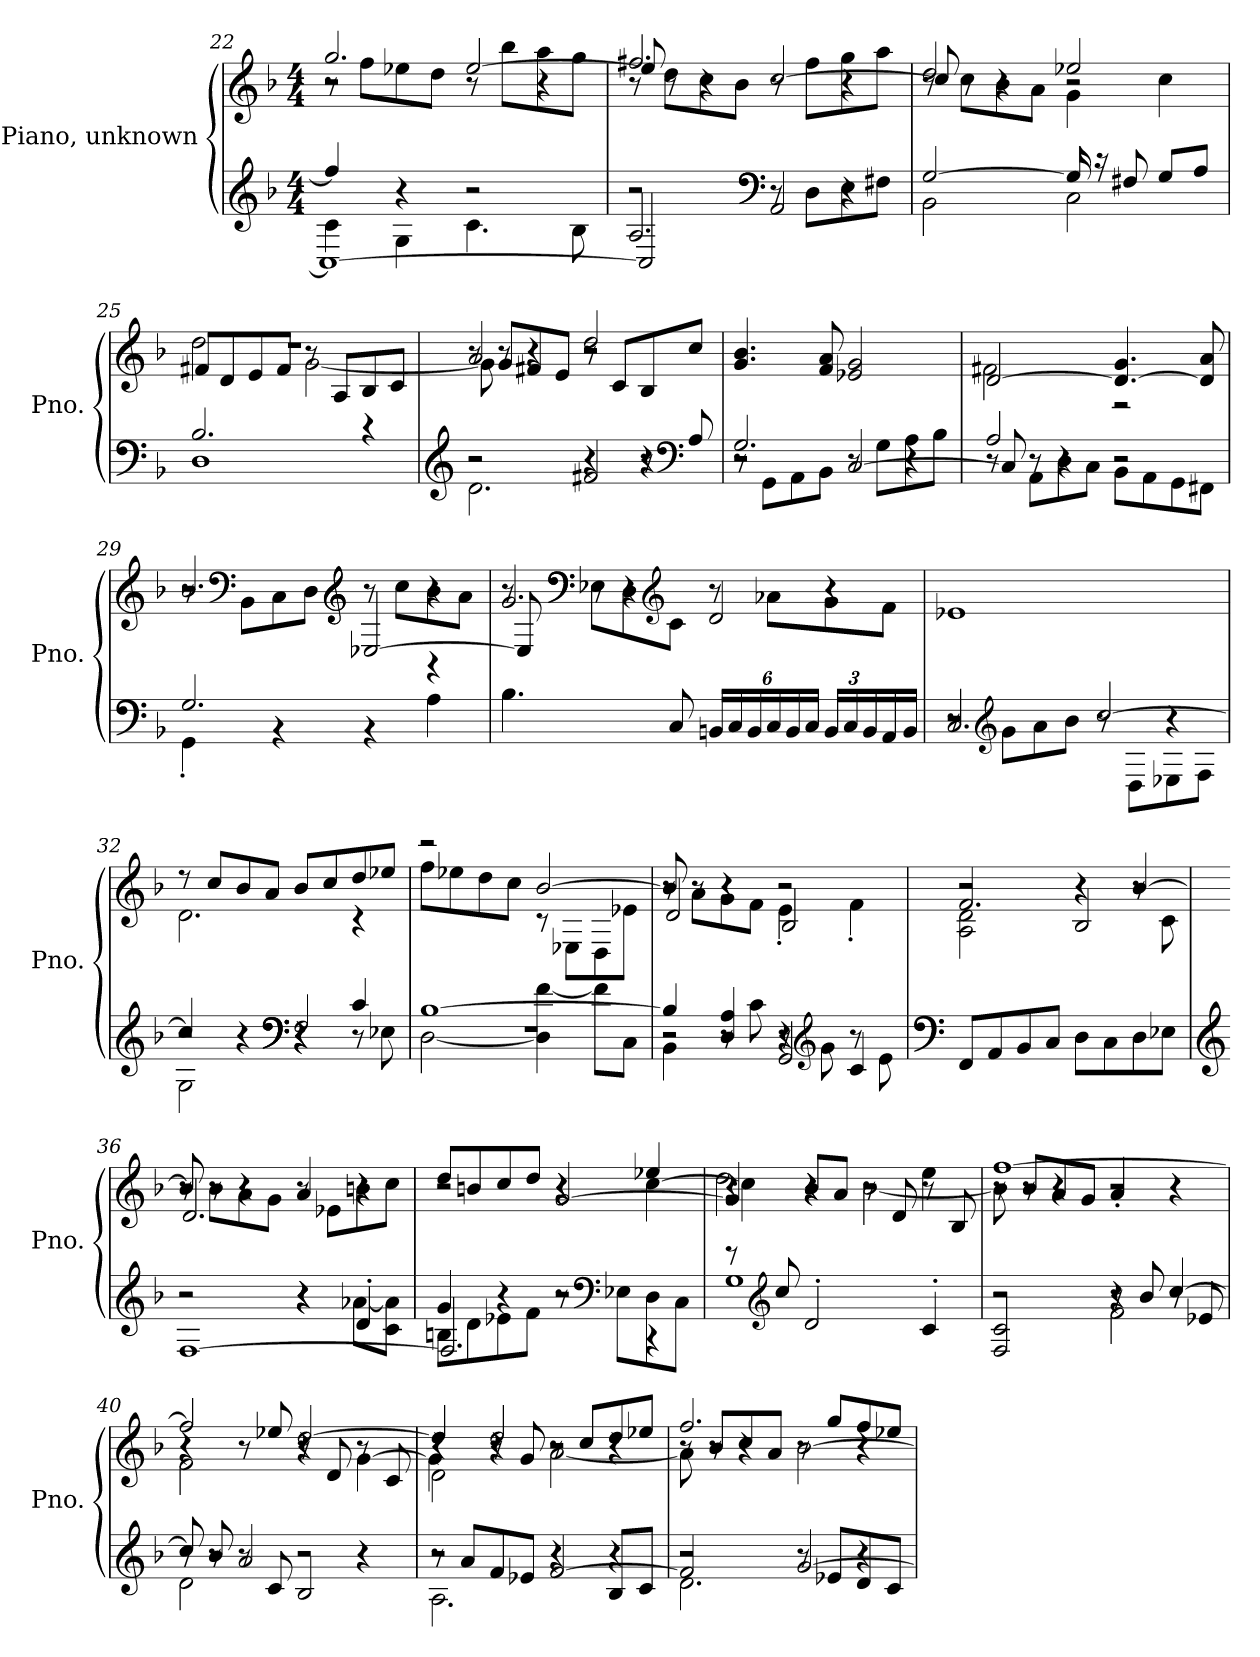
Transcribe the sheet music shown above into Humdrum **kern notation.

**kern	**kern
*part1	*part1
*staff2	*staff1
*I"Piano, unknown	*
*I'Pno.	*
*clefG2	*clefG2
*k[b-]	*k[b-]
*M4/4	*M4/4
=22	=22
*^	*^
*	*^	*	*^
4ff/]	4c\	1C_	2.gg/	8r	2r
.	.	.	.	8ff\L	.
4r	4G\	.	.	8ee-X\	.
.	.	.	.	8dd\J	.
2r	4.c\	.	.	8r	[2ee-/
.	.	.	.	8bb-\L	.
.	.	.	4r	8aa\	.
.	8B-\	.	.	8gg\J	.
=23	=23	=23	=23	=23	=23
2.A/	2r	2C/]	2.ff#X/	8r	8ee-/]
.	.	.	.	8dd\L	8r
.	.	.	.	8cc\	4r
.	.	.	.	8b-\J	.
*clefF4	*	*	*	*	*
.	8r	2AA/	.	8r	[2cc/
.	8D\L	.	.	8ff#\L	.
4r	8E\	.	4r	8gg\	.
.	8F#X\J	.	.	8aa\J	.
*	*v	*v	*	*	*
!!LO:PB:g=z	!!	!!
=24	=24	=24	=24	=24
[2G/	2BB-\	2dd/	8r	8cc/]
.	.	.	8cc\L	8r
.	.	.	8b-\	4r
.	.	.	8a\J	.
16G/]	2C\	2ee-X/	4g\	2r
16r	.	.	.	.
8F#X/	.	.	.	.
8G/L	.	.	4cc\	.
8A/J	.	.	.	.
=25	=25	=25	=25	=25
2.B-/	1D	1r	2dd\	8f#X/L
.	.	.	.	8d/
.	.	.	.	8e/
.	.	.	.	8f#/J
.	.	.	[2g\	8r
.	.	.	.	8A/L
4r	.	.	.	8B-/
.	.	.	.	8c/J
*v	*v	*	*	*
=26	=26	=26	=26
*clefG2	*	*	*
*^	*	*	*
*	*^	*	*	*
2r	2.d\	2r	2a/	8g\]	8r
.	.	.	.	8r	8g/L
.	.	.	.	4r	8f#X/
.	.	.	.	.	8e/J
2f#X/	.	4r	2dd/	2r	8r
.	.	.	.	.	8c/L
.	4r	8r	.	.	8B-/
*clefF4	*	*	*	*	*
.	.	8A/	.	.	8cc/J
*	*	*	*v	*v	*v
!!LO:LB:g=z
=27	=27	=27	=27
2.G/	8r	2r	4.g/ 4.b-/
.	8GG\L	.	.
.	8AA\	.	.
.	8BB-\J	.	8f/ 8a/
.	8r	[2C/	2e-X/ 2g/
.	8G\L	.	.
4r	8A\	.	.
.	8B-\J	.	.
=28	=28	=28	=28
*	*	*	*^
2A/	8r	8C/]	[2d/	2f#X\
.	8AA\L	8r	.	.
.	8D\	4r	.	.
.	8C\J	.	.	.
2r	8BB-\L	2r	4.d/_ 4.g/	2r
.	8AA\	.	.	.
.	8GG\	.	.	.
.	8FF#X\J	.	8d/] 8a/	.
*	*v	*v	*	*
=29	=29	=29	=29
*	*	*	*^
2.G/	4GG'\	2.b-/	8r	2r
*	*	*clefF4	*	*
.	.	.	8BB-\L	.
.	4r	.	8C\	.
.	.	.	8D\J	.
*	*	*clefG2	*	*
.	4r	.	8r	[2E-X/
.	.	.	8cc\L	.
4r	4A\	4r	8b-\	.
.	.	.	8a\J	.
*v	*v	*	*	*
!!LO:LB:g=z	!!	!!
=30	=30	=30	=30
4.B-\	2.g/	8r	8E-/]
*	*clefF4	*	*
.	.	8E-X\L	8r
.	.	8D\	4r
*	*clefG2	*	*
8C/	.	8c\J	.
*Xbrackettup	*	*	*
24BBn/LL	.	8r	2d/
24C/	.	.	.
24BB/	.	.	.
24C/	.	8a-X\L	.
24BB/	.	.	.
24C/JJ	.	.	.
24BB/LL	4r	8g\	.
24C/	.	.	.
24BB/	.	.	.
16AA/	.	8f\J	.
16BB/JJ	.	.	.
*	*v	*v	*v
=31	=31
*^	*
*	*^	*
2r	8r	2.C/	1e-X
*clefG2	*	*	*
.	8g\L	.	.
.	8a\	.	.
.	8b-\J	.	.
[2cc/	8r	.	.
.	8D\L	.	.
.	8E-X\	4r	.
.	8F\J	.	.
=32	=32	=32	=32
*	*	*	*^
4cc/]	2G\	2r	8r	2.d\
.	.	.	8cc/L	.
4r	.	.	8b-/	.
.	.	.	8a/J	.
*clefF4	*	*	*	*
4r	4r	2F/	8b-/L	.
.	.	.	8cc/	.
4c/	8r	.	8dd/	4r
.	8E-X\	.	8ee-X/J	.
!!LO:LB:g=z	!!
=33	=33	=33	=33	=33
1r	[2D\	[1B-	2r	8ff\L
.	.	.	.	8ee-X\
.	.	.	.	8dd\
.	.	.	.	8cc\J
.	4D\] [4f\	.	[2b-/	8r
.	.	.	.	8E-X\L
.	8f\L]	.	.	8D\
.	8C\J	.	.	8e-X\J
=34	=34	=34	=34	=34
*	*	*	*	*^
2r	4BB-\	4B-/]	8b-/]	8r	2d/
.	.	.	8r	8a\L	.
.	8r	4D/ 4A/	4r	8g\	.
.	8c\	.	.	8f\J	.
4r	8r	2GG/	2r	4e'\	2B-/
*clefG2	*	*	*	*	*
.	8g\	.	.	.	.
4c/	8r	.	.	4f'\	.
.	8e\	.	.	.	.
*v	*v	*v	*	*	*
=35	=35	=35	=35
*clefF4	*	*	*
8FF/L	2.f/	2A\ 2d\	2r
8AA/	.	.	.
8BB-/	.	.	.
8C/J	.	.	.
8D\L	.	4r	2B-/
8C\	.	.	.
8D\	[4b-/	8r	.
8E-X\J	.	8c\	.
!!LO:LB:g=z	!!	!!
=36	=36	=36	=36
*clefG2	*	*	*
*^	*	*	*
*	*^	*	*	*
2r	2r	[1F	8b-/]	8r	2.d/
.	.	.	8r	8b-\L	.
.	.	.	4r	8a\	.
.	.	.	.	8g\J	.
4r	4r	.	4a/	8r	.
.	.	.	.	8e-X\L	.
4d'/	[8a-X\L	.	4r	8bn\	4r
.	8c\ 8a-\]J	.	.	8cc\J	.
=37	=37	=37	=37	=37	=37
4g/	8Bn\L	2.F/]	2r	8dd/L	2r
.	8d\	.	.	8bn/	.
4r	8e-X\	.	.	8cc/	.
.	8f\J	.	.	8dd/J	.
2r	8r	.	[2g/	4r	4r
*clefF4	*	*	*	*	*
.	8E-X\L	.	.	.	.
.	8D\	4r	.	4ee-X/	[4cc\
.	8C\J	.	.	.	.
*	*v	*v	*	*	*
=38	=38	=38	=38	=38
*	*	*	*	*^
8r	1G	4g/]	2.dd\	4r	4cc\]
*clefG2	*	*	*	*	*
8cc/	.	.	.	.	.
2d'/	.	4r	.	8b-/L	4r
.	.	.	.	8a/J	.
.	.	2r	.	8r	[2b-\
.	.	.	.	8d/	.
4c'/	.	.	4ee\	8r	.
.	.	.	.	8B-/	.
*	*	*	*	*v	*v
!!LO:LB:g=z
=39	=39	=39	=39	=39
*	*^	*	*	*
2r	2r	2F/ 2c/	[1ff	8r	8b-\]
.	.	.	.	8b-/L	8r
.	.	.	.	8a/	4r
.	.	.	.	8g/J	.
4r	2f\	8r	.	4a'/	2r
.	.	8b-/	.	.	.
[4cc/	.	8r	.	4r	.
.	.	8e-X/	.	.	.
=40	=40	=40	=40	=40	=40
8cc/]	2d\	8r	2ff/]	4r	2f\
8r	.	8b-/	.	.	.
2a/	.	8r	.	8r	.
.	.	8c/	.	8ee-X/	.
.	2r	2B-/	[2dd/	8r	4r
.	.	.	.	8d/	.
4r	.	.	.	8r	[4g\
.	.	.	.	8c/	.
=41	=41	=41	=41	=41	=41
*	*	*	*	*	*^
2r	2.A\	8r	4dd/]	2d\	4r	4g\]
.	.	8a/L	.	.	.	.
.	.	8f/	2dd/	.	8r	4r
.	.	8e-X/J	.	.	8g/	.
[2f/	.	4r	.	2r	8r	[2a\
.	.	.	.	.	8cc/L	.
.	4r	8B-/L	4r	.	8dd/	.
.	.	8c/J	.	.	8ee-X/J	.
*	*	*	*	*	*v	*v
=42	=42	=42	=42	=42	=42
2f/]	2.d\	2r	2.ff/	8r	8a\]
.	.	.	.	8b-/L	8r
.	.	.	.	8cc/	4r
.	.	.	.	8a/J	.
[2g/	.	8r	.	8r	[2b-\
.	.	8e-X/L	.	8gg/L	.
.	4r	8d/	4r	8ff/	.
.	.	8c/J	.	8ee-X/J	.
*v	*v	*v	*	*	*
*	*v	*v	*v
=	=
*-	*-
